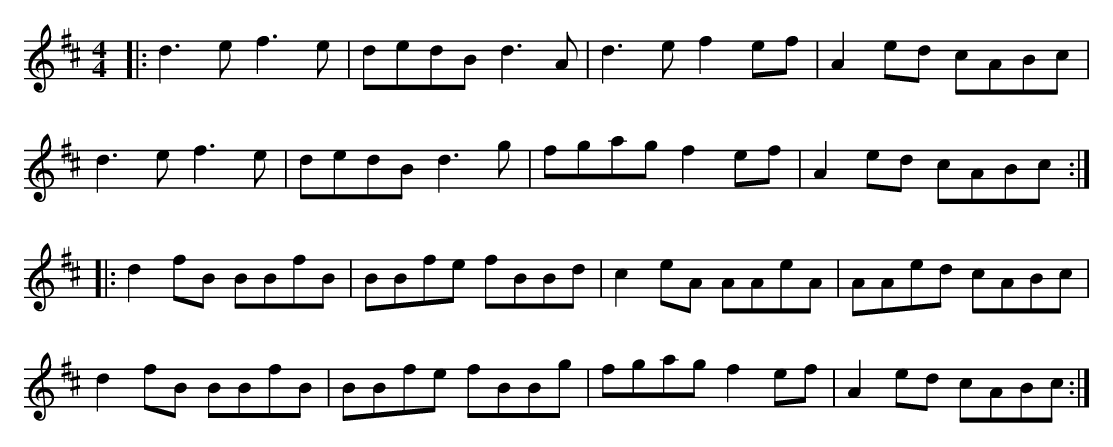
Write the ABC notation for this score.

X:1
M:4/4
K:Amix
|:d3 e f3 e|dedB d3 A|d3 e f2 ef|A2 ed cABc|
d3 e f3 e|dedB d3 g|fgag f2 ef|A2 ed cABc:|
|:d2 fB BBfB|BBfe fBBd|c2 eA AAeA|AAed cABc|
d2 fB BBfB|BBfe fBBg|fgag f2 ef|A2 ed cABc:|
